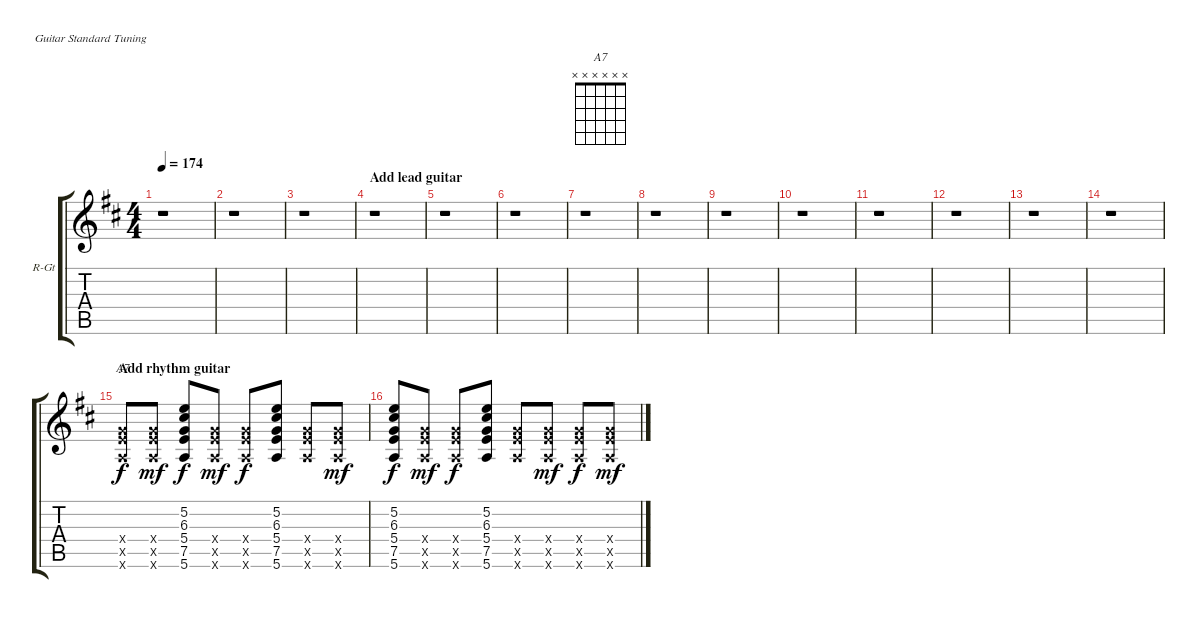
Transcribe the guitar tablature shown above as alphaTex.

\bracketExtendMode groupsimilarinstruments
\firstSystemTrackNameOrientation horizontal
\otherSystemsTrackNameOrientation horizontal
\track ("Rhythm Guitar" "R-Gt") {instrument electricguitarclean}
\staff {score tabs}
\tuning (E4 B3 G3 D3 A2 E2)
\chord ("A7" x x x x x x)
\ts (4 4)
\tempo 174
\clef g2
\scale
0.333333
\ks d
r.1{dy mp} |
\scale
0.333333 r.1 |
\scale
0.333333 r.1 |
\section ("" "Add lead guitar")
\scale
0.333333 r.1 |
\scale
0.333333 r.1 |
\scale
0.333333 r.1 |
\scale
0.333333 r.1 |
\scale
0.333333 r.1 |
\scale
0.333333 r.1 |
\scale
0.333333 r.1 |
\scale
0.333333 r.1 |
\scale
0.333333 r.1 |
\scale
0.333333 r.1 |
\scale
0.333333 r.1 |
\section ("" "Add rhythm guitar")
\scale
0.333333 (5.4{x} 7.5{x} 5.6{x}).8{ch "A7" dy f} (5.4{x} 7.5{x} 5.6{x}).8{dy mf} (5.2 6.3 5.4 7.5 5.6).8{dy f} (5.4{x} 7.5{x} 5.6{x}).8{dy mf} (5.4{x} 7.5{x} 5.6{x}).8{dy f} (5.2 6.3 5.4 7.5 5.6).8 (5.4{x} 7.5{x} 5.6{x}).8 (5.4{x} 7.5{x} 5.6{x}).8{dy mf} |
\scale
0.333333 (5.2 6.3 5.4 7.5 5.6).8{dy f} (5.4{x} 7.5{x} 5.6{x}).8{dy mf} (5.4{x} 7.5{x} 5.6{x}).8{dy f} (5.2 6.3 5.4 7.5 5.6).8 (5.4{x} 7.5{x} 5.6{x}).8 (5.4{x} 7.5{x} 5.6{x}).8{dy mf} (5.4{x} 7.5{x} 5.6{x}).8{dy f} (5.4{x} 7.5{x} 5.6{x}).8{dy mf}
